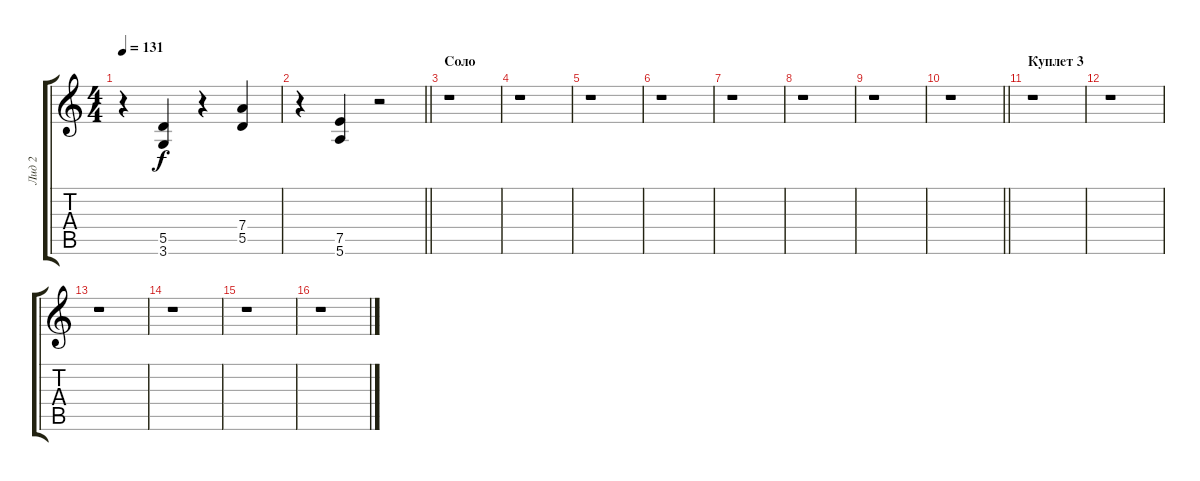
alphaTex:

\track ("Лид 2" "Лид 2") {instrument distortionguitar}
\staff {score tabs}
\tuning (E4 B3 G3 D3 A2 E2) {hide}
\ts (4 4)
\tempo 131
\clef g2
\ks c
r.4{dy f} (5.5 3.6).4 r.4 (7.4 5.5).4 |
\barLineRight lightlight
r.4 (7.5 5.6).4 r.2 |
\section ("" "Соло")
r.1 |
r.1 |
r.1 |
r.1 |
r.1 |
r.1 |
r.1 |
\barLineRight lightlight
r.1 |
\section ("" "Куплет 3")
r.1 |
r.1 |
r.1 |
r.1 |
r.1 |
r.1
